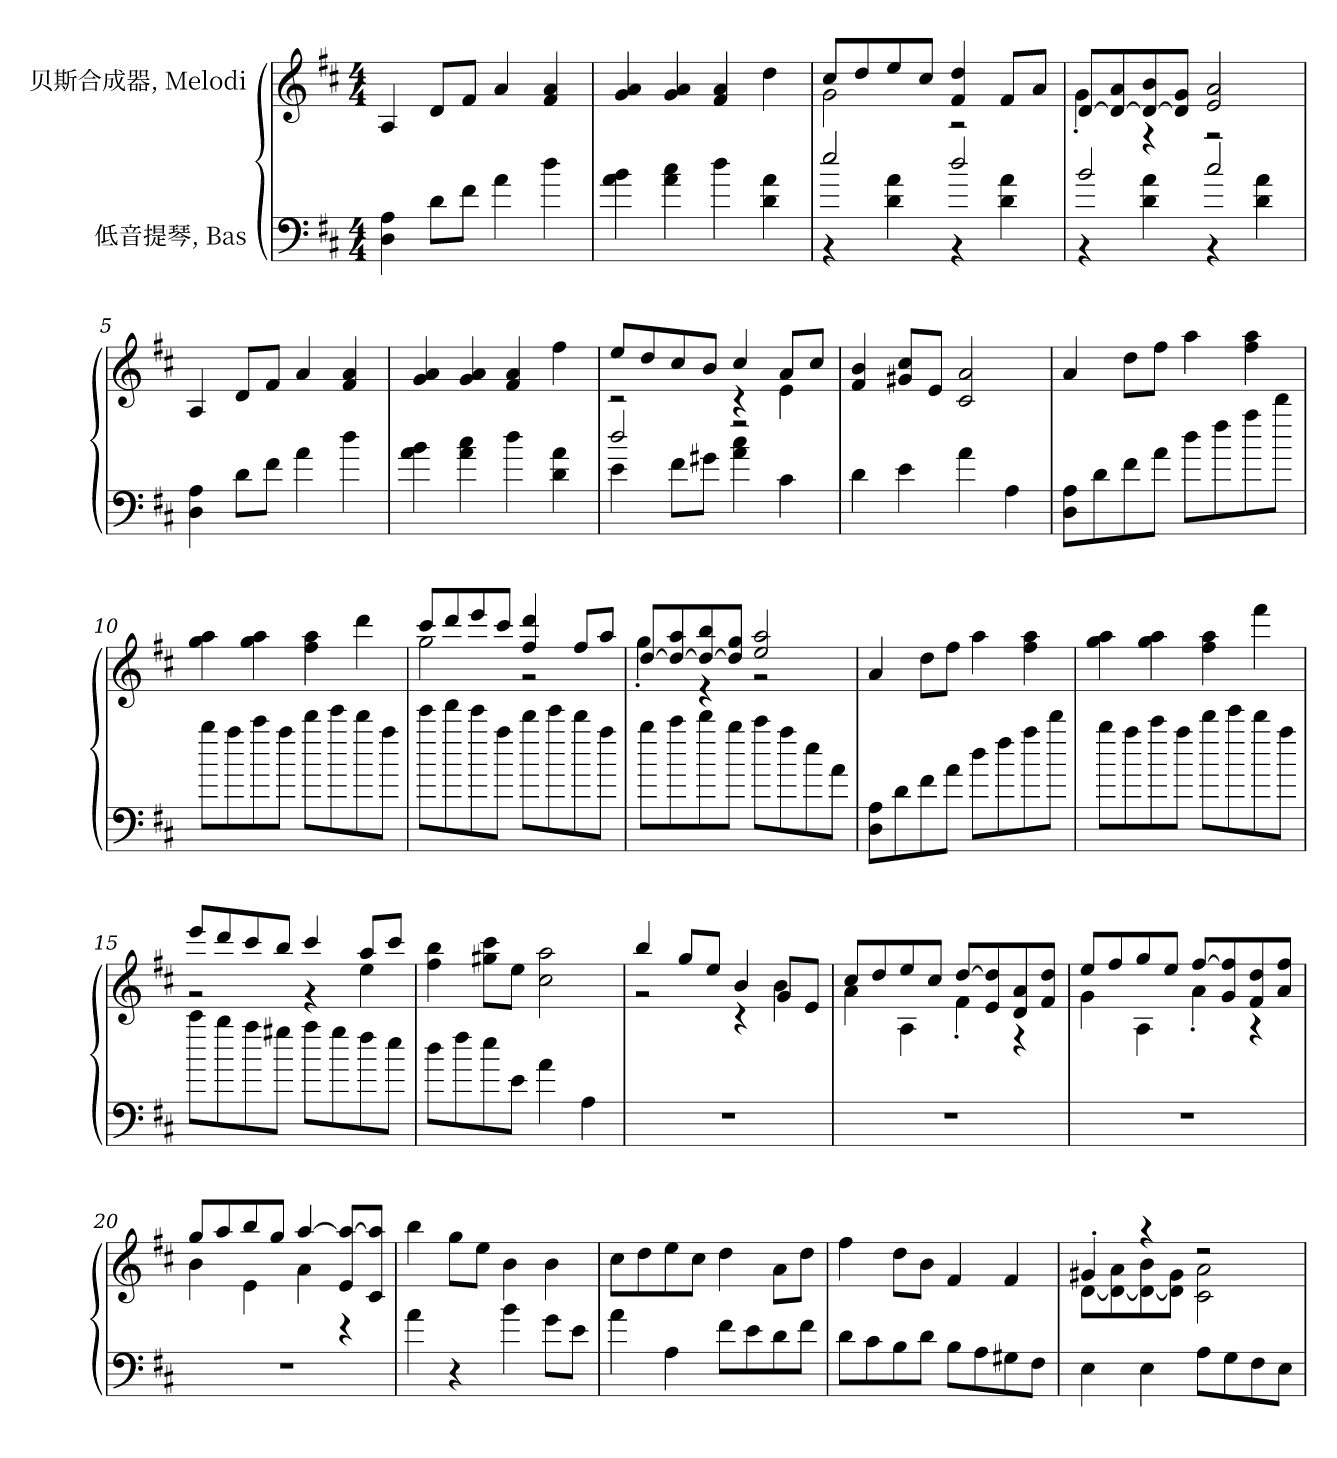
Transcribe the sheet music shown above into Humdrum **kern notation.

**kern	**kern
*part2	*part1
*staff2	*staff1
*I"低音提琴, Bas	*I"贝斯合成器, Melodi
*clefF4	*clefG2
*ITrd7c12	*
*k[f#c#]	*k[f#c#]
*M4/4	*M4/4
*MM120	*MM120
=1	=1
4DD\ 4AA\	4A/
8D\L	8d/L
8F#\J	8f#/J
4A\	4a/
4d\	4f#/ 4a/
=2	=2
4A\ 4B\	4g/ 4a/
4A\ 4c#\	4g/ 4a/
4d\	4f#/ 4a/
4D\ 4A\	4dd\
=3	=3
*^	*^
2e/	4r	8cc#/L	2g\
.	.	8dd/	.
.	4D\ 4A\	8ee/	.
.	.	8cc#/J	.
2d/	4r	4f#/ 4dd/	2r
.	4D\ 4A\	8f#/L	.
.	.	8a/J	.
=4	=4	=4	=4
2B/	4r	[8d/L	4g'\
.	.	8d/_ 8a/	.
.	4D\ 4A\	8d/_ 8b/	4r
.	.	8d/] 8g/J	.
2c#/	4r	2e/ 2a/	2r
.	4D\ 4A\	.	.
*v	*v	*	*
*	*v	*v
!!LO:LB:g=z
=5	=5
4DD\ 4AA\	4A/
8D\L	8d/L
8F#\J	8f#/J
4A\	4a/
4d\	4f#/ 4a/
=6	=6
4A\ 4B\	4g/ 4a/
4A\ 4c#\	4g/ 4a/
4d\	4f#/ 4a/
4D\ 4A\	4ff#\
=7	=7
*^	*^
2d/	4E\	8ee/L	2r
.	.	8dd/	.
.	8F#\L	8cc#/	.
.	8G#X\J	8b/J	.
2r	4A\ 4c#\	4cc#/	4r
.	4C#\	8a/L	4e\
.	.	8cc#/J	.
*v	*v	*	*
*	*v	*v
=8	=8
4D\	4f#/ 4b/
4E\	8g#X/ 8cc#/L
.	8e/J
4A\	2c#/ 2a/
4AA\	.
=9	=9
8DD\ 8AA\L	4a/
8D\	.
8F#\	8dd\L
8A\J	8ff#\J
8d\L	4aa\
8f#\	.
8a\	4ff#\ 4aa\
8dd\J	.
!!LO:LB:g=z
=10	=10
8b\L	4gg\ 4aa\
8a\	.
8cc#\	4gg\ 4aa\
8a\J	.
8dd\L	4ff#\ 4aa\
8ee\	.
8dd\	4ddd\
8a\J	.
=11	=11
*	*^
8ee\L	8ccc#/L	2gg\
8ff#\	8ddd/	.
8ee\	8eee/	.
8a\J	8ccc#/J	.
8dd\L	4ff#/ 4ddd/	2r
8ee\	.	.
8dd\	8ff#/L	.
8a\J	8aa/J	.
=12	=12	=12
8b\L	[8dd/L	4gg'\
8cc#\	8dd/_ 8aa/	.
8dd\	8dd/_ 8bb/	4r
8b\J	8dd/] 8gg/J	.
8cc#\L	2ee/ 2aa/	2r
8a\	.	.
8e\	.	.
8A\J	.	.
*	*v	*v
!!LO:LB:g=z
=13	=13
8DD\ 8AA\L	4a/
8D\	.
8F#\	8dd\L
8A\J	8ff#\J
8d\L	4aa\
8f#\	.
8a\	4ff#\ 4aa\
8dd\J	.
=14	=14
8b\L	4gg\ 4aa\
8a\	.
8cc#\	4gg\ 4aa\
8a\J	.
8dd\L	4ff#\ 4aa\
8ee\	.
8dd\	4fff#\
8a\J	.
=15	=15
*	*^
8cc#\L	8eee/L	2r
8b\	8ddd/	.
8a\	8ccc#/	.
8g#X\J	8bb/J	.
8a\L	4ccc#/	4r
8g#\	.	.
8f#\	8aa/L	4ee\
8e\J	8ccc#/J	.
*	*v	*v
!!LO:LB:g=z
=16	=16
8d\L	4ff#\ 4bb\
8f#\	.
8e\	8gg#X\ 8ccc#\L
8E\J	8ee\J
4A\	2cc#\ 2aa\
4AA\	.
=17	=17
*	*^
1r	4bb/	2r
.	8gg/L	.
.	8ee/J	.
.	4b/	4r
.	8g/L	4b\
.	8e/J	.
=18	=18	=18
1r	8cc#/L	4a\
.	8dd/	.
.	8ee/	4A\
.	8cc#/J	.
.	[8dd/L	4f#'\
.	8e/ 8dd/]	.
.	8d/ 8a/	4r
.	8f#/ 8dd/J	.
=19	=19	=19
1r	8ee/L	4g\
.	8ff#/	.
.	8gg/	4A\
.	8ee/J	.
.	[8ff#/L	4a'\
.	8g/ 8ff#/]	.
.	8f#/ 8dd/	4r
.	8a/ 8ff#/J	.
!!LO:LB:g=z	!!
=20	=20	=20
1r	8gg/L	4b\
.	8aa/	.
.	8bb/	4e\
.	8gg/J	.
.	[4aa/	4a\
.	8e/ 8aa/_L	4r
.	8c#/ 8aa/]J	.
*	*v	*v
=21	=21
4A\	4bb\
4r	8gg\L
.	8ee\J
4B\	4b\
8G\L	4b\
8E\J	.
=22	=22
4A\	8cc#\L
.	8dd\
4AA\	8ee\
.	8cc#\J
8F#\L	4dd\
8E\	.
8D\	8a\L
8F#\J	8dd\J
=23	=23
8D\L	4ff#\
8C#\	.
8BB\	8dd\L
8D\J	8b\J
8BB\L	4f#/
8AA\	.
8GG#X\	4f#/
8FF#\J	.
!!LO:PB:g=z
=24	=24
*	*^
4EE\	4g#X'/	[8d\L
.	.	8d\_ 8a\
4EE\	4r	8d\_ 8b\
.	.	8d\] 8g#\J
8AA\L	2r	2c#\ 2a\
8GG\	.	.
8FF#\	.	.
8EE\J	.	.
*	*v	*v
=	=
*-	*-
